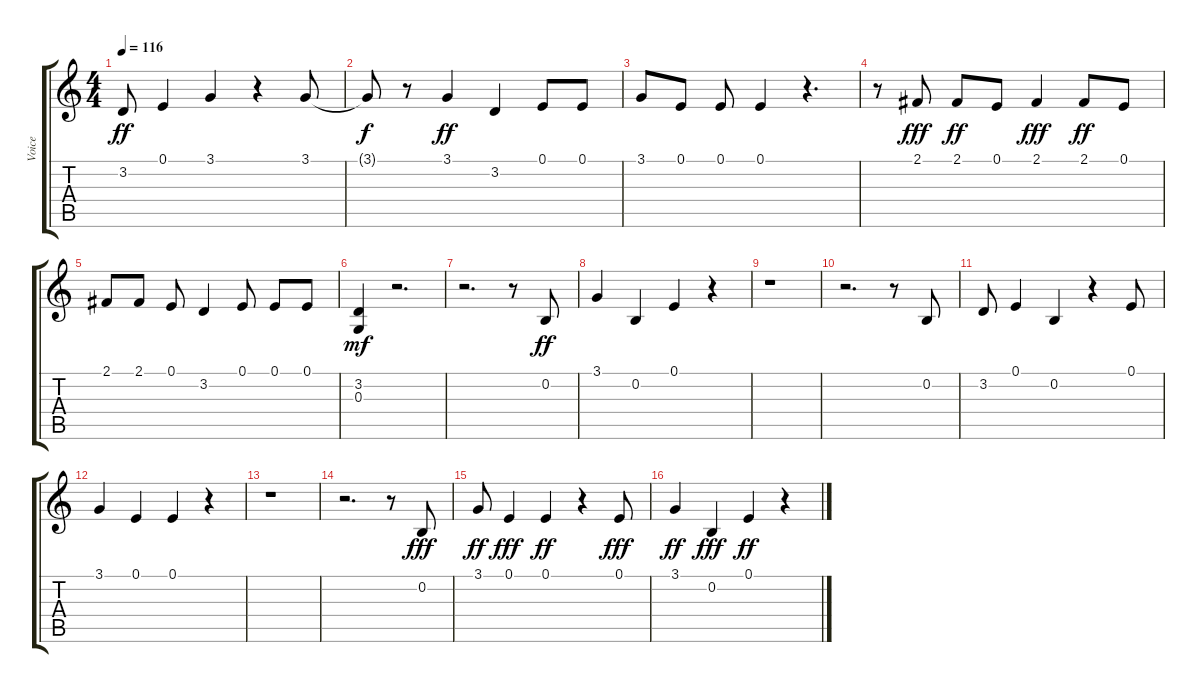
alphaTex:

\track ("Voice" "Voice") {instrument voiceoohs}
\staff {score tabs}
\tuning (E4 B3 G3 D3 A2 E2) {hide}
\ts (4 4)
\tempo 116
\clef g2
\ks c
3.2.8{dy ff} 0.1.4 3.1.4 r.4 3.1.8 |
3.1{t}.8{dy f} r.8 3.1.4{dy ff} 3.2.4 0.1.8 0.1.8 |
3.1.8 0.1.8 0.1.8 0.1.4 r.4{d} |
r.8 2.1.8{dy fff} 2.1.8{dy ff} 0.1.8 2.1.4{dy fff} 2.1.8{dy ff} 0.1.8 |
2.1.8 2.1.8 0.1.8 3.2.4 0.1.8 0.1.8 0.1.8 |
(3.2 0.3).4{dy mf} r.2{d} |
r.2{d} r.8 0.2.8{dy ff} |
3.1.4 0.2.4 0.1.4 r.4 |
r.1 |
r.2{d} r.8 0.2.8 |
3.2.8 0.1.4 0.2.4 r.4 0.1.8 |
3.1.4 0.1.4 0.1.4 r.4 |
r.1 |
r.2{d} r.8 0.2.8{dy fff} |
3.1.8{dy ff} 0.1.4{dy fff} 0.1.4{dy ff} r.4 0.1.8{dy fff} |
3.1.4{dy ff} 0.2.4{dy fff} 0.1.4{dy ff} r.4
